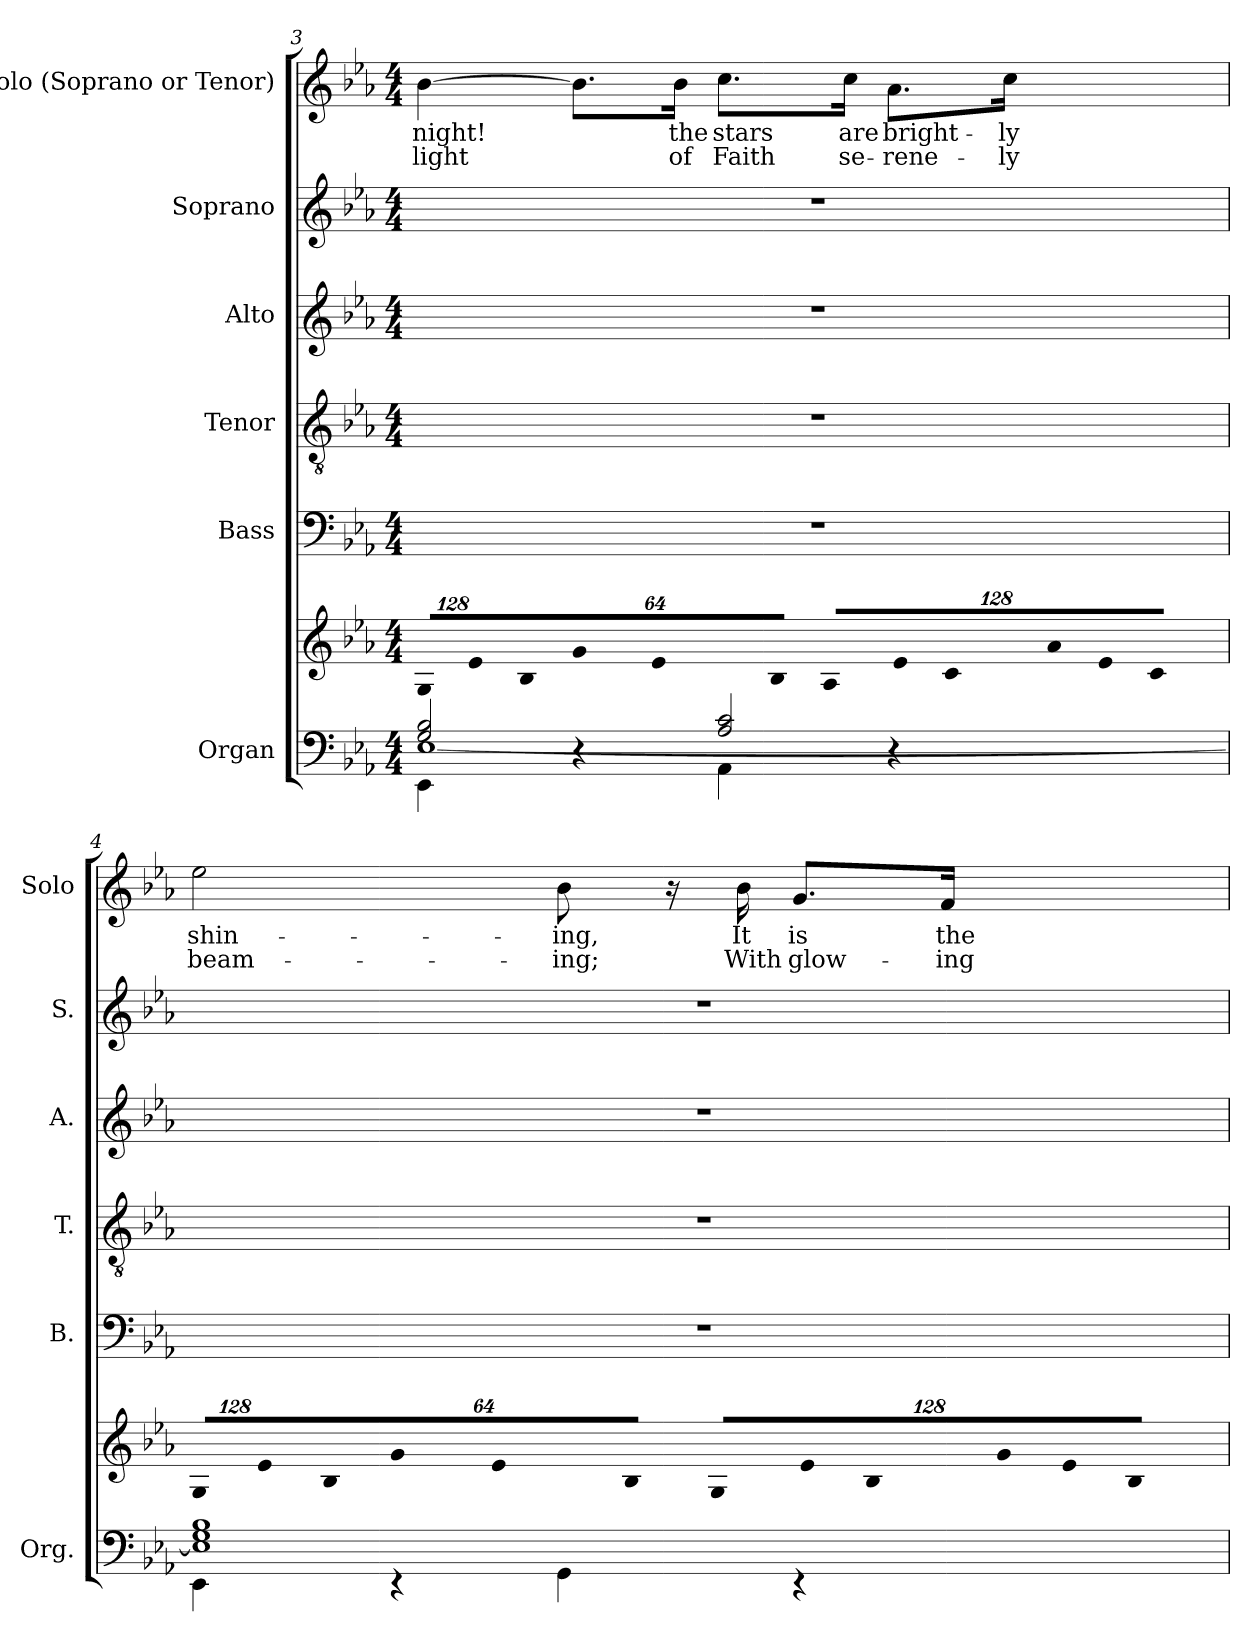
**kern	**kern	**kern	**kern	**kern	**kern	**kern	**text	**text
*part6	*part6	*part5	*part4	*part3	*part2	*part1	*part1	*part1
*staff7	*staff6	*staff5	*staff4	*staff3	*staff2	*staff1	*staff1	*staff1
*I"Organ	*	*I"Bass	*I"Tenor	*I"Alto	*I"Soprano	*I"Solo  (Soprano or Tenor)	*	*
*I'Org.	*	*I'B.	*I'T.	*I'A.	*I'S.	*I'Solo	*	*
*clefF4	*clefG2	*clefF4	*clefGv2	*clefG2	*clefG2	*clefG2	*	*
*	*	*	*ITrd7c12	*	*	*	*	*
*k[b-e-a-]	*k[b-e-a-]	*k[b-e-a-]	*k[b-e-a-]	*k[b-e-a-]	*k[b-e-a-]	*k[b-e-a-]	*	*
*E-:	*E-:	*E-:	*E-:	*E-:	*E-:	*E-:	*	*
*M4/4	*M4/4	*M4/4	*M4/4	*M4/4	*M4/4	*M4/4	*	*
=3	=3	=3	=3	=3	=3	=3	=3	=3
*^	*	*	*	*	*	*	*	*
*	*^	*	*	*	*	*	*	*	*
*	*	*	*Xbrackettup	*	*	*	*	*	*	*
!	!	!	!LO:N:vis=8	!	!	!	!	!	!	!
!	!	!	!	!	!	!	!	!	!LO:LY:b:color=#000000	!LO:LY:b:color=#000000
2Gi/ 2B-i	[>1E-i	4EE-i\	1024%85Gi/L	1r	1r	1r	1r	[>4b-i\	night!	light
!	!	!	!LO:N:vis=8	!	!	!	!	!	!	!
.	.	.	1024%85e-i/	.	.	.	.	.	.	.
!	!	!	!LO:N:vis=8	!	!	!	!	!	!	!
.	.	.	512%43B-i/	.	.	.	.	.	.	.
!	!	!	!LO:N:vis=8	!	!	!	!	!	!	!
.	.	4r	1024%85gi/	.	.	.	.	8.b-i\L]	.	.
!	!	!	!LO:N:vis=8	!	!	!	!	!	!	!
.	.	.	1024%85e-i/	.	.	.	.	.	.	.
!	!	!	!LO:N:vis=8	!	!	!	!	!	!	!
.	.	.	512%43B-i/J	.	.	.	.	.	.	.
!	!	!	!	!	!	!	!	!	!LO:LY:b:color=#000000	!LO:LY:b:color=#000000
.	.	.	.	.	.	.	.	16b-i\Jk	the	of
!	!	!	!LO:N:vis=8	!	!	!	!	!	!	!
!	!	!	!	!	!	!	!	!	!LO:LY:b:color=#000000	!LO:LY:b:color=#000000
2A-i/ 2ci	.	4AA-i\	1024%85A-i/L	.	.	.	.	8.cci\L	stars	Faith
!	!	!	!LO:N:vis=8	!	!	!	!	!	!	!
.	.	.	1024%85e-i/	.	.	.	.	.	.	.
!	!	!	!LO:N:vis=8	!	!	!	!	!	!	!
.	.	.	512%43ci/	.	.	.	.	.	.	.
!	!	!	!	!	!	!	!	!	!LO:LY:b:color=#000000	!LO:LY:b:color=#000000
.	.	.	.	.	.	.	.	16cci\Jk	are	se-
!	!	!	!LO:N:vis=8	!	!	!	!	!	!	!
!	!	!	!	!	!	!	!	!	!LO:LY:b:color=#000000	!LO:LY:b:color=#000000
.	.	4r	1024%85a-i/	.	.	.	.	8.a-i\L	bright-	-rene-
!	!	!	!LO:N:vis=8	!	!	!	!	!	!	!
.	.	.	1024%85e-i/	.	.	.	.	.	.	.
!	!	!	!LO:N:vis=8	!	!	!	!	!	!	!
.	.	.	512%43ci/J	.	.	.	.	.	.	.
!	!	!	!	!	!	!	!	!	!LO:LY:b:color=#000000	!LO:LY:b:color=#000000
.	.	.	.	.	.	.	.	16cci\Jk	-ly	-ly
*	*v	*v	*	*	*	*	*	*	*	*
!!LO:LB:g=z
=4	=4	=4	=4	=4	=4	=4	=4	=4	=4
!	!	!LO:N:vis=8	!	!	!	!	!	!	!
!	!	!	!	!	!	!	!	!LO:LY:b:color=#000000	!LO:LY:b:color=#000000
1E-i] 1Gi 1B-i	4EE-i\	1024%85Gi/L	1r	1r	1r	1r	2ee-i\	shin-	beam-
!	!	!LO:N:vis=8	!	!	!	!	!	!	!
.	.	1024%85e-i/	.	.	.	.	.	.	.
!	!	!LO:N:vis=8	!	!	!	!	!	!	!
.	.	512%43B-i/	.	.	.	.	.	.	.
!	!	!LO:N:vis=8	!	!	!	!	!	!	!
.	4r	1024%85gi/	.	.	.	.	.	.	.
!	!	!LO:N:vis=8	!	!	!	!	!	!	!
.	.	1024%85e-i/	.	.	.	.	.	.	.
!	!	!LO:N:vis=8	!	!	!	!	!	!	!
.	.	512%43B-i/J	.	.	.	.	.	.	.
!	!	!LO:N:vis=8	!	!	!	!	!	!	!
!	!	!	!	!	!	!	!	!LO:LY:b:color=#000000	!LO:LY:b:color=#000000
.	4GGi\	1024%85Gi/L	.	.	.	.	8b-i\	-ing,	-ing;
!	!	!LO:N:vis=8	!	!	!	!	!	!	!
.	.	1024%85e-i/	.	.	.	.	.	.	.
.	.	.	.	.	.	.	16r	.	.
!	!	!LO:N:vis=8	!	!	!	!	!	!	!
.	.	512%43B-i/	.	.	.	.	.	.	.
!	!	!	!	!	!	!	!	!LO:LY:b:color=#000000	!LO:LY:b:color=#000000
.	.	.	.	.	.	.	16b-i\	It	With
!	!	!LO:N:vis=8	!	!	!	!	!	!	!
!	!	!	!	!	!	!	!	!LO:LY:b:color=#000000	!LO:LY:b:color=#000000
.	4r	1024%85gi/	.	.	.	.	8.gi/L	is	glow-
!	!	!LO:N:vis=8	!	!	!	!	!	!	!
.	.	1024%85e-i/	.	.	.	.	.	.	.
!	!	!LO:N:vis=8	!	!	!	!	!	!	!
.	.	512%43B-i/J	.	.	.	.	.	.	.
!	!	!	!	!	!	!	!	!LO:LY:b:color=#000000	!LO:LY:b:color=#000000
.	.	.	.	.	.	.	16fi/Jk	the	-ing
*v	*v	*	*	*	*	*	*	*	*
=	=	=	=	=	=	=	=	=
*-	*-	*-	*-	*-	*-	*-	*-	*-
